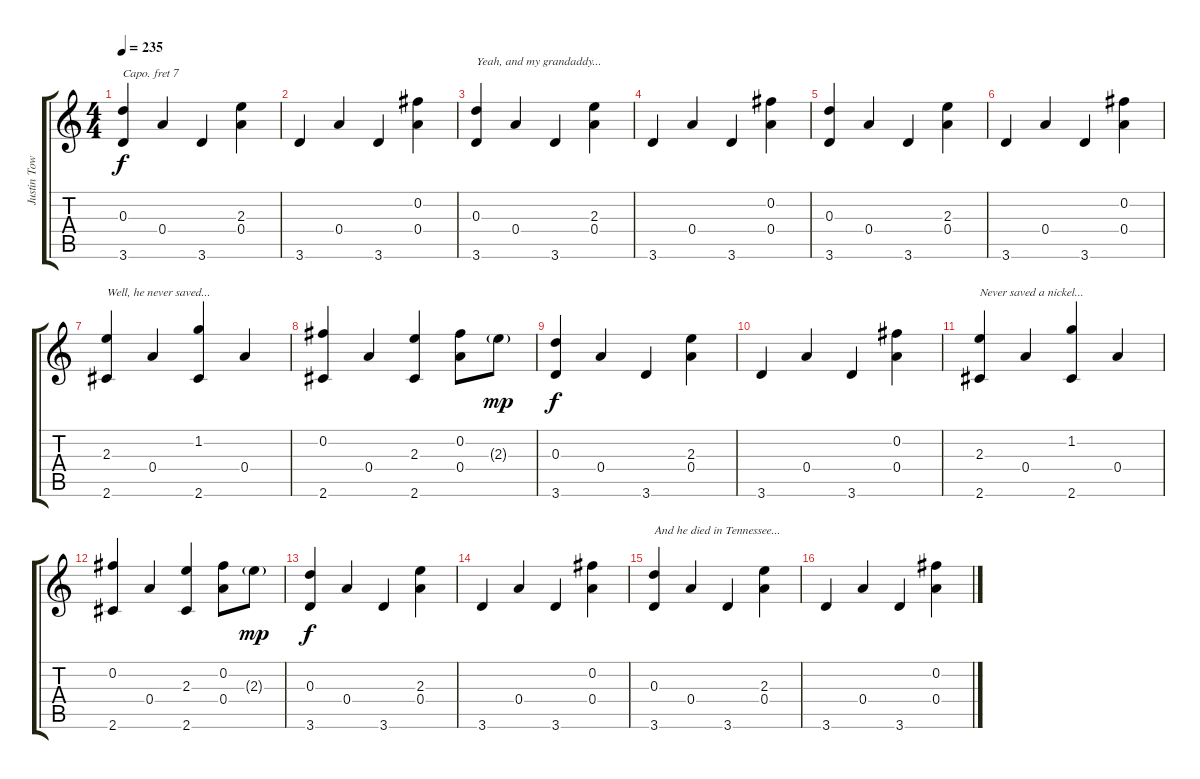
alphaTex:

\track ("Justin Townes Earle" "Justin Tow") {instrument acousticguitarsteel}
\staff {score tabs}
\capo 7
\tuning (E4 B3 G3 D3 A2 E2) {hide}
\ts (4 4)
\tempo 235
\clef g2
\ks c
(0.3 3.6).4{dy f} 0.4.4 3.6.4 (2.3 0.4).4 |
3.6.4 0.4.4 3.6.4 (0.2 0.4).4 |
(0.3 3.6).4{txt "Yeah, and my grandaddy..."} 0.4.4 3.6.4 (2.3 0.4).4 |
3.6.4 0.4.4 3.6.4 (0.2 0.4).4 |
(0.3 3.6).4 0.4.4 3.6.4 (2.3 0.4).4 |
3.6.4 0.4.4 3.6.4 (0.2 0.4).4 |
(2.3 2.6).4{txt "Well, he never saved..."} 0.4.4 (1.2 2.6).4 0.4.4 |
(0.2 2.6).4 0.4.4 (2.3 2.6).4 (0.2 0.4).8 2.3{g}.8{dy mp} |
(0.3 3.6).4{dy f} 0.4.4 3.6.4 (2.3 0.4).4 |
3.6.4 0.4.4 3.6.4 (0.2 0.4).4 |
(2.3 2.6).4{txt "Never saved a nickel..."} 0.4.4 (1.2 2.6).4 0.4.4 |
(0.2 2.6).4 0.4.4 (2.3 2.6).4 (0.2 0.4).8 2.3{g}.8{dy mp} |
(0.3 3.6).4{dy f} 0.4.4 3.6.4 (2.3 0.4).4 |
3.6.4 0.4.4 3.6.4 (0.2 0.4).4 |
(0.3 3.6).4{txt "And he died in Tennessee..."} 0.4.4 3.6.4 (2.3 0.4).4 |
3.6.4 0.4.4 3.6.4 (0.2 0.4).4
